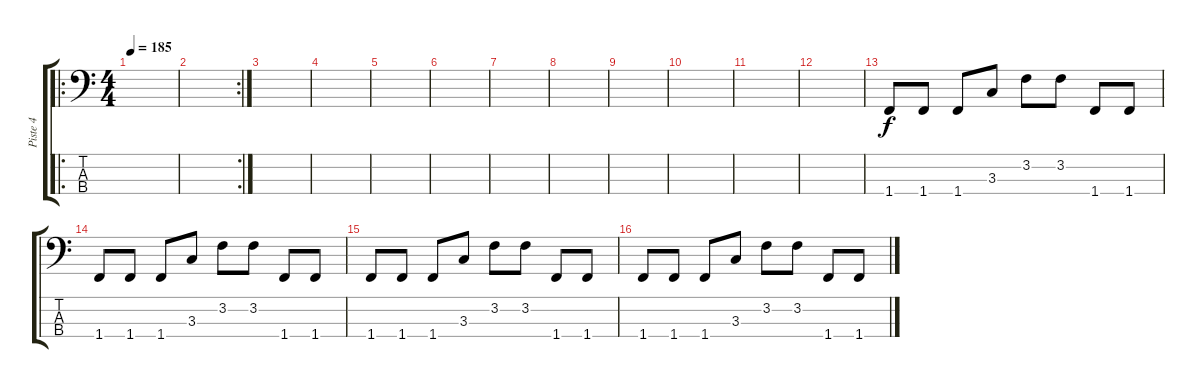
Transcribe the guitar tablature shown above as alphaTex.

\track ("Piste 4" "Piste 4") {instrument electricbasspick}
\staff {score tabs}
\tuning (G2 D2 A1 E1) {hide}
\ro
\ts (4 4)
\tempo 185
\clef f4
\ks c
|
\rc 2
|
|
|
|
|
|
|
|
|
|
|
1.4.8 1.4.8 1.4.8 3.3.8 3.2.8 3.2.8 1.4.8 1.4.8 |
1.4.8 1.4.8 1.4.8 3.3.8 3.2.8 3.2.8 1.4.8 1.4.8 |
1.4.8 1.4.8 1.4.8 3.3.8 3.2.8 3.2.8 1.4.8 1.4.8 |
1.4.8 1.4.8 1.4.8 3.3.8 3.2.8 3.2.8 1.4.8 1.4.8
